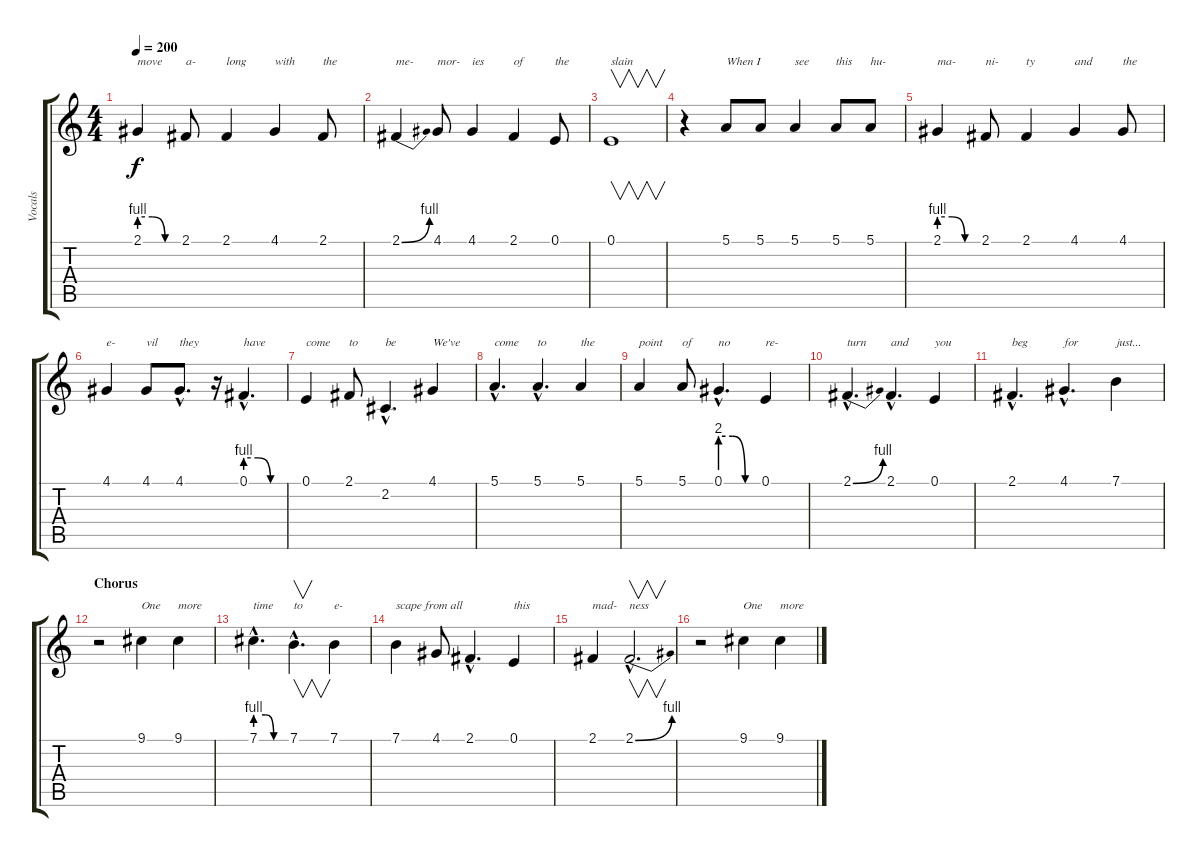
\track ("Vocals" "Vocals") {instrument lead2sawtooth}
\staff {score tabs}
\tuning (E4 B3 G3 D3 A2 E2) {hide}
\ts (4 4)
\tempo 200
\clef g2
\ks c
2.1{be (custom 0 4 20 4 40 0 60 0)}.4{txt "move" dy f} 2.1.8{txt "a-"} 2.1.4{txt "long"} 4.1.4{txt "with "} 2.1.8{txt "the"} |
2.1{be (bend 0 0 60 4)}.4{txt "me-"} 4.1.8{txt "mor-"} 4.1.4{txt "ies"} 2.1.4{txt "of"} 0.1.8{txt "the"} |
0.1.1{v txt "slain"} |
r.4 5.1.8{txt "When I"} 5.1.8 5.1.4{txt "see"} 5.1.8{txt "this"} 5.1.8{txt "hu-"} |
2.1{be (custom 0 4 20 4 40 0 60 0)}.4{txt "ma-"} 2.1.8{txt "ni-"} 2.1.4{txt "ty"} 4.1.4{txt "and "} 4.1.8{txt "the"} |
4.1.4{txt "e-"} 4.1.8{txt "vil"} 4.1{hac}.8{d txt "they"} r.16 0.1{be (custom 0 4 20 4 40 0 60 0) hac}.4{d txt "have"} |
0.1.4{txt "come"} 2.1.8{txt "to"} 2.2{hac}.4{d txt "be"} 4.1.4{txt "We've"} |
5.1{hac}.4{d txt "come"} 5.1{hac}.4{d txt "to"} 5.1.4{txt "the"} |
5.1.4{txt "point"} 5.1.8{txt "of"} 0.1{be (custom 0 8 20 8 40 0 60 0) hac}.4{d txt "no"} 0.1.4{txt "re-"} |
2.1{be (bend 0 0 60 4) hac}.4{d txt "turn"} 2.1{hac}.4{d txt "and"} 0.1.4{txt "you"} |
2.1{hac}.4{d txt "beg"} 4.1{hac}.4{d txt "for"} 7.1.4{txt "just..."} |
\section ("" "Chorus")
r.2 9.1.4{txt "One"} 9.1.4{txt "more"} |
7.1{be (custom 0 4 20 4 36 0 60 0) hac}.4{d txt "time"} 7.1{hac}.4{v d txt "to"} 7.1.4{txt "e-"} |
7.1.4{txt "scape from all"} 4.1.8 2.1{hac}.4{d} 0.1.4{txt "this"} |
2.1.4{txt "mad-"} 2.1{be (bend 0 0 60 4) hac}.2{v d txt "ness"} |
r.2 9.1.4{txt "One"} 9.1.4{txt "more"}
